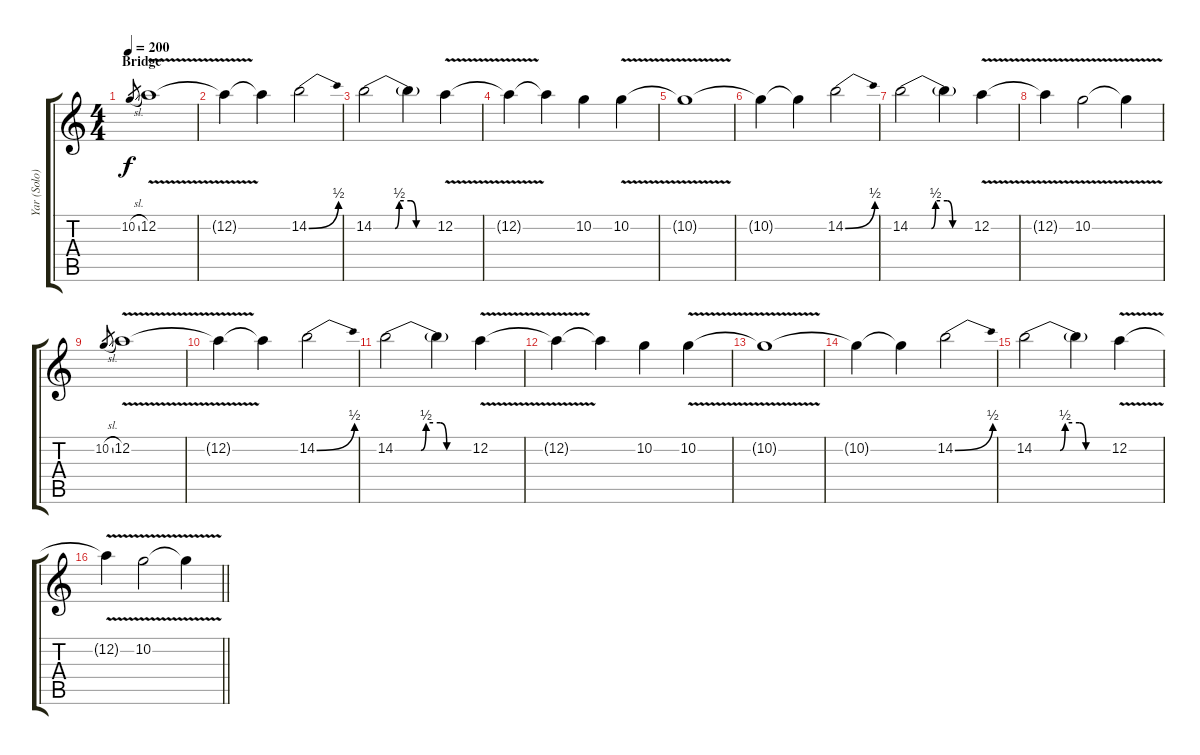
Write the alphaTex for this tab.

\track ("Yar (Solo)" "Yar (Solo)") {instrument distortionguitar}
\staff {score tabs}
\tuning (D4 A3 F3 C3 G2 C2) {hide}
\ts (4 4)
\section ("" "Bridge")
\tempo 200
\clef g2
\ks c
10.2{sl}.8{gr dy f} 12.2{v}.1{volume 13} |
12.2{t}.4 12.2{t}.4 14.2{be (bend 0 0 60 2)}.2 |
14.2{be (custom 0 0 10 0 20 0 24 2 35 2 40 0 60 0)}.2 14.2{t}.4 12.2{v}.4 |
12.2{t}.4 12.2{t}.4 10.2.4 10.2{v}.4 |
10.2{t}.1 |
10.2{t}.4 10.2{t}.4 14.2{be (bend 0 0 60 2)}.2 |
14.2{be (custom 0 0 10 0 20 0 24 2 35 2 40 0 60 0)}.2 14.2{t}.4 12.2{v}.4 |
12.2{t}.4 10.2{v}.2 10.2{t}.4 |
10.2{sl}.8{gr} 12.2{v}.1 |
12.2{t}.4 12.2{t}.4 14.2{be (bend 0 0 60 2)}.2 |
14.2{be (custom 0 0 10 0 20 0 24 2 35 2 40 0 60 0)}.2 14.2{t}.4 12.2{v}.4 |
12.2{t}.4 12.2{t}.4 10.2.4 10.2{v}.4 |
10.2{t}.1 |
10.2{t}.4 10.2{t}.4 14.2{be (bend 0 0 60 2)}.2 |
14.2{be (custom 0 0 10 0 20 0 24 2 35 2 40 0 60 0)}.2 14.2{t}.4 12.2{v}.4 |
\barLineRight lightlight
12.2{t}.4 10.2{v}.2 10.2{t}.4
